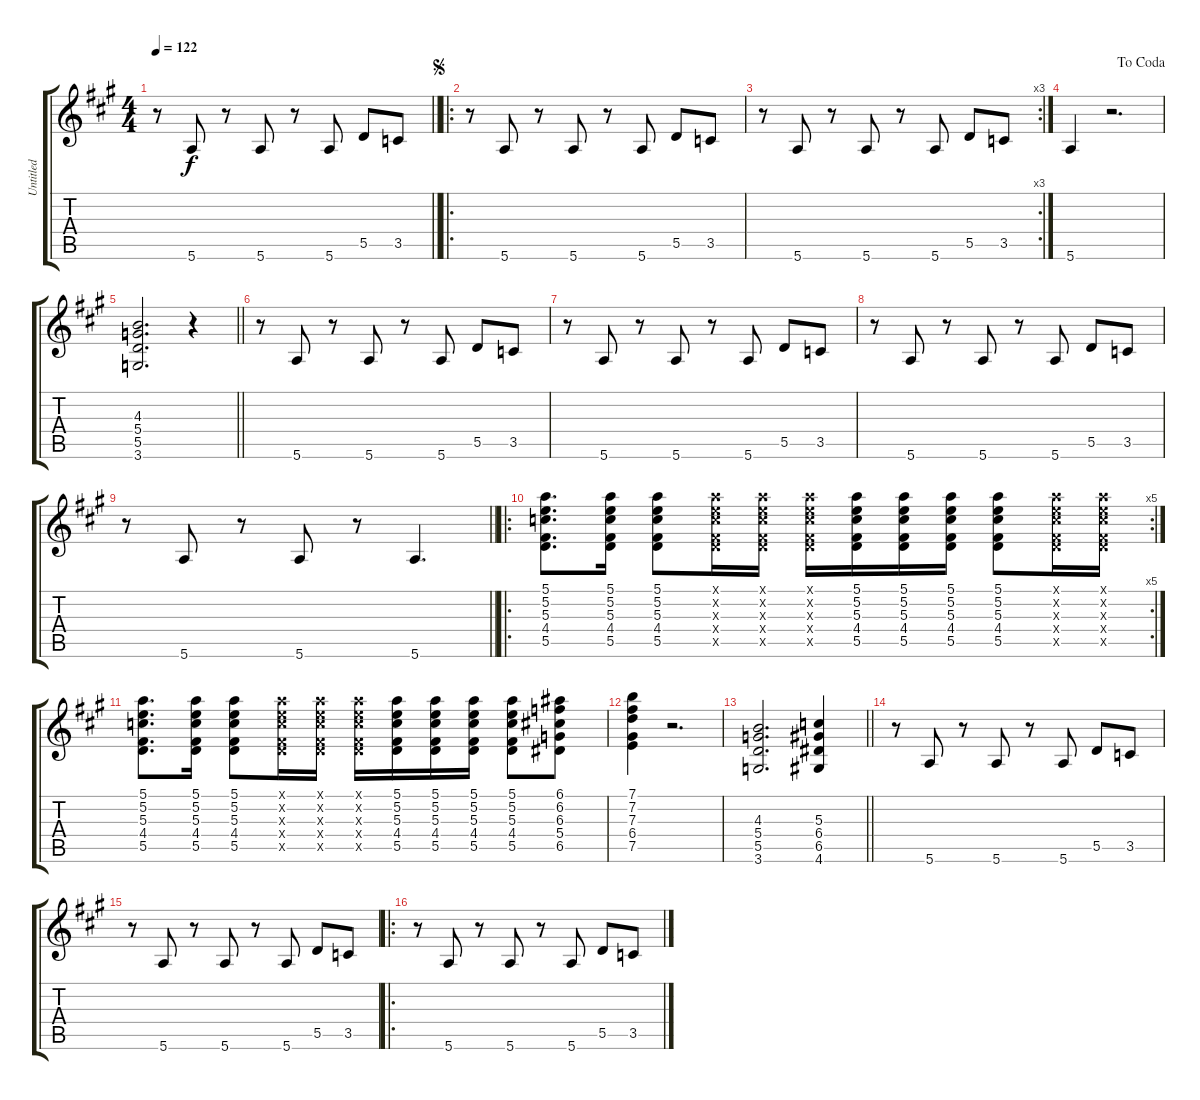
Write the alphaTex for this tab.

\track ("Untitled" "Untitled") {instrument distortionguitar}
\staff {score tabs}
\tuning (E4 B3 G3 D3 A2 E2) {hide}
\ts (4 4)
\tempo 122
\clef g2
\barLineRight lightlight
\ks a
r.8{dy f} 5.6.8 r.8 5.6.8 r.8 5.6.8 5.5.8 3.5.8 |
\ro
\jump segno
r.8 5.6.8 r.8 5.6.8 r.8 5.6.8 5.5.8 3.5.8 |
\rc 3
r.8 5.6.8 r.8 5.6.8 r.8 5.6.8 5.5.8 3.5.8 |
\jump dacoda
5.6.4 r.2{d} |
\barLineRight lightlight
(4.3 5.4 5.5 3.6).2{d} r.4 |
r.8 5.6.8 r.8 5.6.8 r.8 5.6.8 5.5.8 3.5.8 |
r.8 5.6.8 r.8 5.6.8 r.8 5.6.8 5.5.8 3.5.8 |
r.8 5.6.8 r.8 5.6.8 r.8 5.6.8 5.5.8 3.5.8 |
\barLineRight lightlight
r.8 5.6.8 r.8 5.6.8 r.8 5.6.4{d} |
\ro
\rc 5
(5.1 5.2 5.3 4.4 5.5).8{d} (5.1 5.2 5.3 4.4 5.5).16 (5.1 5.2 5.3 4.4 5.5).8 (5.1{x} 5.2{x} 5.3{x} 4.4{x} 5.5{x}).16 (5.1{x} 5.2{x} 5.3{x} 4.4{x} 5.5{x}).16 (5.1{x} 5.2{x} 5.3{x} 4.4{x} 5.5{x}).16 (5.1 5.2 5.3 4.4 5.5).16 (5.1 5.2 5.3 4.4 5.5).16 (5.1 5.2 5.3 4.4 5.5).16 (5.1 5.2 5.3 4.4 5.5).8 (5.1{x} 5.2{x} 5.3{x} 4.4{x} 5.5{x}).16 (5.1{x} 5.2{x} 5.3{x} 4.4{x} 5.5{x}).16 |
(5.1 5.2 5.3 4.4 5.5).8{d} (5.1 5.2 5.3 4.4 5.5).16 (5.1 5.2 5.3 4.4 5.5).8 (5.1{x} 5.2{x} 5.3{x} 4.4{x} 5.5{x}).16 (5.1{x} 5.2{x} 5.3{x} 4.4{x} 5.5{x}).16 (5.1{x} 5.2{x} 5.3{x} 4.4{x} 5.5{x}).16 (5.1 5.2 5.3 4.4 5.5).16 (5.1 5.2 5.3 4.4 5.5).16 (5.1 5.2 5.3 4.4 5.5).16 (5.1 5.2 5.3 4.4 5.5).8 (6.1 6.2 6.3 5.4 6.5).8 |
(7.1 7.2 7.3 6.4 7.5).4 r.2{d} |
\barLineRight lightlight
(4.3 5.4 5.5 3.6).2{d} (5.3 6.4 6.5 4.6).4 |
r.8 5.6.8 r.8 5.6.8 r.8 5.6.8 5.5.8 3.5.8 |
r.8 5.6.8 r.8 5.6.8 r.8 5.6.8 5.5.8 3.5.8 |
\ro
r.8 5.6.8 r.8 5.6.8 r.8 5.6.8 5.5.8 3.5.8
